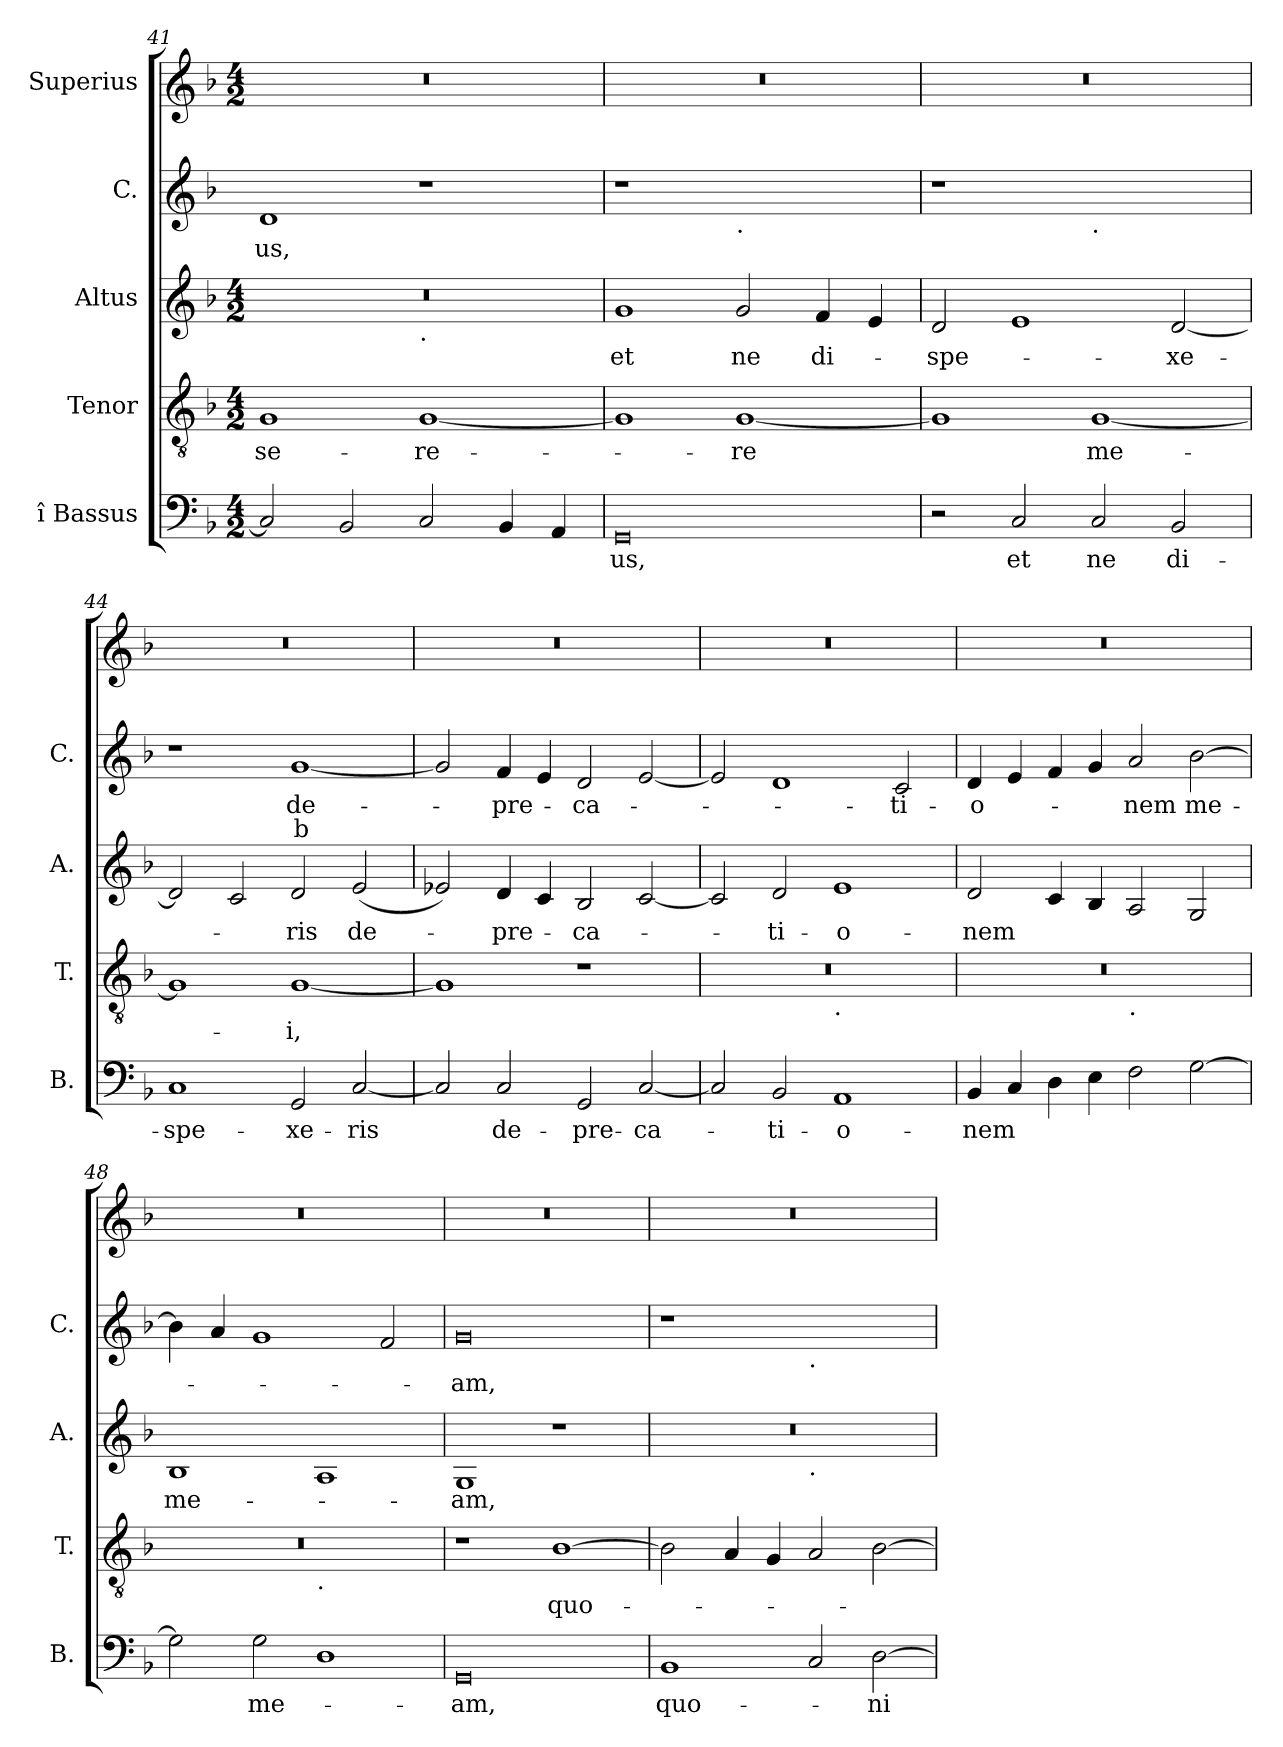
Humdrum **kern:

**kern	**text	**kern	**text	**kern	**text	**kern	**text	**text	**kern
*part5	*part5	*part4	*part4	*part3	*part3	*part2	*part2	*part2	*part1
*staff5	*staff5	*staff4	*staff4	*staff3	*staff3	*staff2	*staff2	*staff2	*staff1
*I"î Bassus	*	*I"Tenor	*	*I"Altus	*	*I"C.	*	*	*I"Superius
*I'B.	*	*I'T.	*	*I'A.	*	*I'C.	*	*	*
*clefF4	*	*clefGv2	*	*clefG2	*	*clefG2	*	*	*clefG2
*k[b-]	*	*k[b-]	*	*k[b-]	*	*k[b-]	*	*	*k[b-]
*F:	*	*F:	*	*F:	*	*F:	*	*	*F:
*M4/2	*	*M4/2	*	*M4/2	*	*	*	*	*M4/2
=41	=41	=41	=41	=41	=41	=41	=41	=41	=41
!	!	!	!LO:LY:b	!	!	!	!LO:LY:b	!	!
*	*	*	*	*^	*	*	*	*	*
2C/]	.	1G	-se-	0r	1ryy	.	1d	-us,	.	0r
2BB-/	.	.	.	.	.	.	.	.	.	.
!	!	!	!	!	!LO:TX:b:t=.	!	!	!	!	!
!	!	!	!LO:LY:b	!	!	!	!	!	!	!
2C/	.	[<1G	-re-	.	1ryy	.	1r	.	.	.
4BB-/	.	.	.	.	.	.	.	.	.	.
4AA/	.	.	.	.	.	.	.	.	.	.
=42	=42	=42	=42	=42	=42	=42	=42	=42	=42	=42
!	!LO:LY:b	!	!	!	!	!LO:LY:b	!	!	!	!
*	*	*	*	*v	*v	*	*	*	*	*
0GG	-us,	1G]	.	1g	et	1r	.	.	0r
!	!	!	!	!	!	!LO:TX:b:t=.	!	!	!
!	!	!	!LO:LY:b	!	!LO:LY:b	!	!	!	!
.	.	[<1G	-re	2g/	ne	1ryy	.	.	.
!	!	!	!	!	!LO:LY:b	!	!	!	!
.	.	.	.	4f/	di-	.	.	.	.
.	.	.	.	4e/	.	.	.	.	.
=43	=43	=43	=43	=43	=43	=43	=43	=43	=43
!	!	!	!	!	!LO:LY:b	!	!	!	!
2r	.	1G]	.	2d/	-spe-	1r	.	.	0r
!	!LO:LY:b	!	!	!	!	!	!	!	!
2C/	et	.	.	1e	.	.	.	.	.
!	!	!	!	!	!	!LO:TX:b:t=.	!	!	!
!	!LO:LY:b	!	!LO:LY:b	!	!	!	!	!	!
2C/	ne	[<1G	me-	.	.	1ryy	.	.	.
!	!LO:LY:b	!	!	!	!LO:LY:b	!	!	!	!
2BB-/	di-	.	.	[<2d/	-xe-	.	.	.	.
=44	=44	=44	=44	=44	=44	=44	=44	=44	=44
!	!LO:LY:b	!	!	!	!	!	!	!	!
1C	-spe-	1G]	.	2d/]	.	1r	.	.	0r
.	.	.	.	2c/	.	.	.	.	.
!	!LO:LY:b	!	!LO:LY:b:rj	!	!LO:LY:b	!	!LO:LY:b	!LO:LY:b	!
2GG/	-xe-	[>1G	-i,	2d/	-ris	[>1g	de-	b	.
!	!LO:LY:b	!	!	!	!LO:LY:b	!	!	!	!
[>2C/	-ris	.	.	(<2e/	de-	.	.	.	.
!!LO:PB:g=z
=45	=45	=45	=45	=45	=45	=45	=45	=45	=45
2C/]	.	1G]	.	2e-X/)	.	2g/]	.	.	0r
!	!LO:LY:b	!	!	!	!LO:LY:b	!	!LO:LY:b	!	!
2C/	de-	.	.	4d/	-pre-	4f/	-pre-	.	.
.	.	.	.	4c/	.	4e/	.	.	.
!	!LO:LY:b	!	!	!	!LO:LY:b	!	!LO:LY:b	!	!
2GG/	-pre-	1r	.	2B-/	-ca-	2d/	-ca-	.	.
!	!LO:LY:b	!	!	!	!	!	!	!	!
[<2C/	-ca-	.	.	[<2c/	.	[<2e/	.	.	.
=46	=46	=46	=46	=46	=46	=46	=46	=46	=46
*	*	*^	*	*	*	*	*	*	*
2C/]	.	0r	1ryy	.	2c/]	.	2e/]	.	.	0r
!	!LO:LY:b	!	!	!	!	!LO:LY:b	!	!	!	!
2BB-/	-ti-	.	.	.	2d/	-ti-	1d	.	.	.
!	!	!	!LO:TX:b:t=.	!	!	!	!	!	!	!
!	!LO:LY:b:rj	!	!	!	!	!LO:LY:b:rj	!	!	!	!
1AA	-o-	.	1ryy	.	1e	-o-	.	.	.	.
!	!	!	!	!	!	!	!	!LO:LY:b	!	!
.	.	.	.	.	.	.	2c/	-ti-	.	.
=47	=47	=47	=47	=47	=47	=47	=47	=47	=47	=47
!	!LO:LY:b	!	!	!	!	!LO:LY:b	!	!LO:LY:b	!	!
4BB-/	-nem	0r	1ryy	.	2d/	-nem	4d/	-o-	.	0r
4C/	.	.	.	.	.	.	4e/	.	.	.
4D\	.	.	.	.	4c/	.	4f/	.	.	.
4E\	.	.	.	.	4B-/	.	4g/	.	.	.
!	!	!	!LO:TX:b:t=.	!	!	!	!	!	!	!
!	!	!	!	!	!	!	!	!LO:LY:b	!	!
2F\	.	.	1ryy	.	2A/	.	2a/	-nem	.	.
!	!	!	!	!	!	!	!	!LO:LY:b	!	!
[>2G\	.	.	.	.	2G/	.	[>2b-\	me-	.	.
=48	=48	=48	=48	=48	=48	=48	=48	=48	=48	=48
!	!	!	!	!	!	!LO:LY:b	!	!	!	!
2G\]	.	0r	1ryy	.	1B-	me-	4b-\]	.	.	0r
.	.	.	.	.	.	.	4a/	.	.	.
!	!LO:LY:b	!	!	!	!	!	!	!	!	!
2G\	me-	.	.	.	.	.	1g	.	.	.
!	!	!	!LO:TX:b:t=.	!	!	!	!	!	!	!
1D	.	.	1ryy	.	1A	.	.	.	.	.
.	.	.	.	.	.	.	2f/	.	.	.
=49	=49	=49	=49	=49	=49	=49	=49	=49	=49	=49
!	!LO:LY:b	!	!	!	!	!LO:LY:b	!	!LO:LY:b	!	!
*	*	*v	*v	*	*	*	*	*	*	*
0GG	-am,	1r	.	1G	-am,	0g	-am,	.	0r
!	!	!	!LO:LY:b	!	!	!	!	!	!
.	.	[<1B-	quo-	1r	.	.	.	.	.
!!LO:LB:g=z
=50	=50	=50	=50	=50	=50	=50	=50	=50	=50
!	!LO:LY:b	!	!	!	!	!	!	!	!
*	*	*	*	*^	*	*	*	*	*
1BB-	quo-	2B-\]	.	0r	1ryy	.	1r	.	.	0r
.	.	4A/	.	.	.	.	.	.	.	.
.	.	4G/	.	.	.	.	.	.	.	.
!	!	!	!	!	!	!	!LO:TX:b:t=.	!	!	!
!	!	!	!	!	!LO:TX:b:t=.	!	!	!	!	!
2C/	.	2A/	.	.	1ryy	.	1ryy	.	.	.
!	!LO:LY:b	!	!	!	!	!	!	!	!	!
[>2D\	-ni-	[>2B-\	.	.	.	.	.	.	.	.
*	*	*	*	*v	*v	*	*	*	*	*
=	=	=	=	=	=	=	=	=	=
*-	*-	*-	*-	*-	*-	*-	*-	*-	*-
